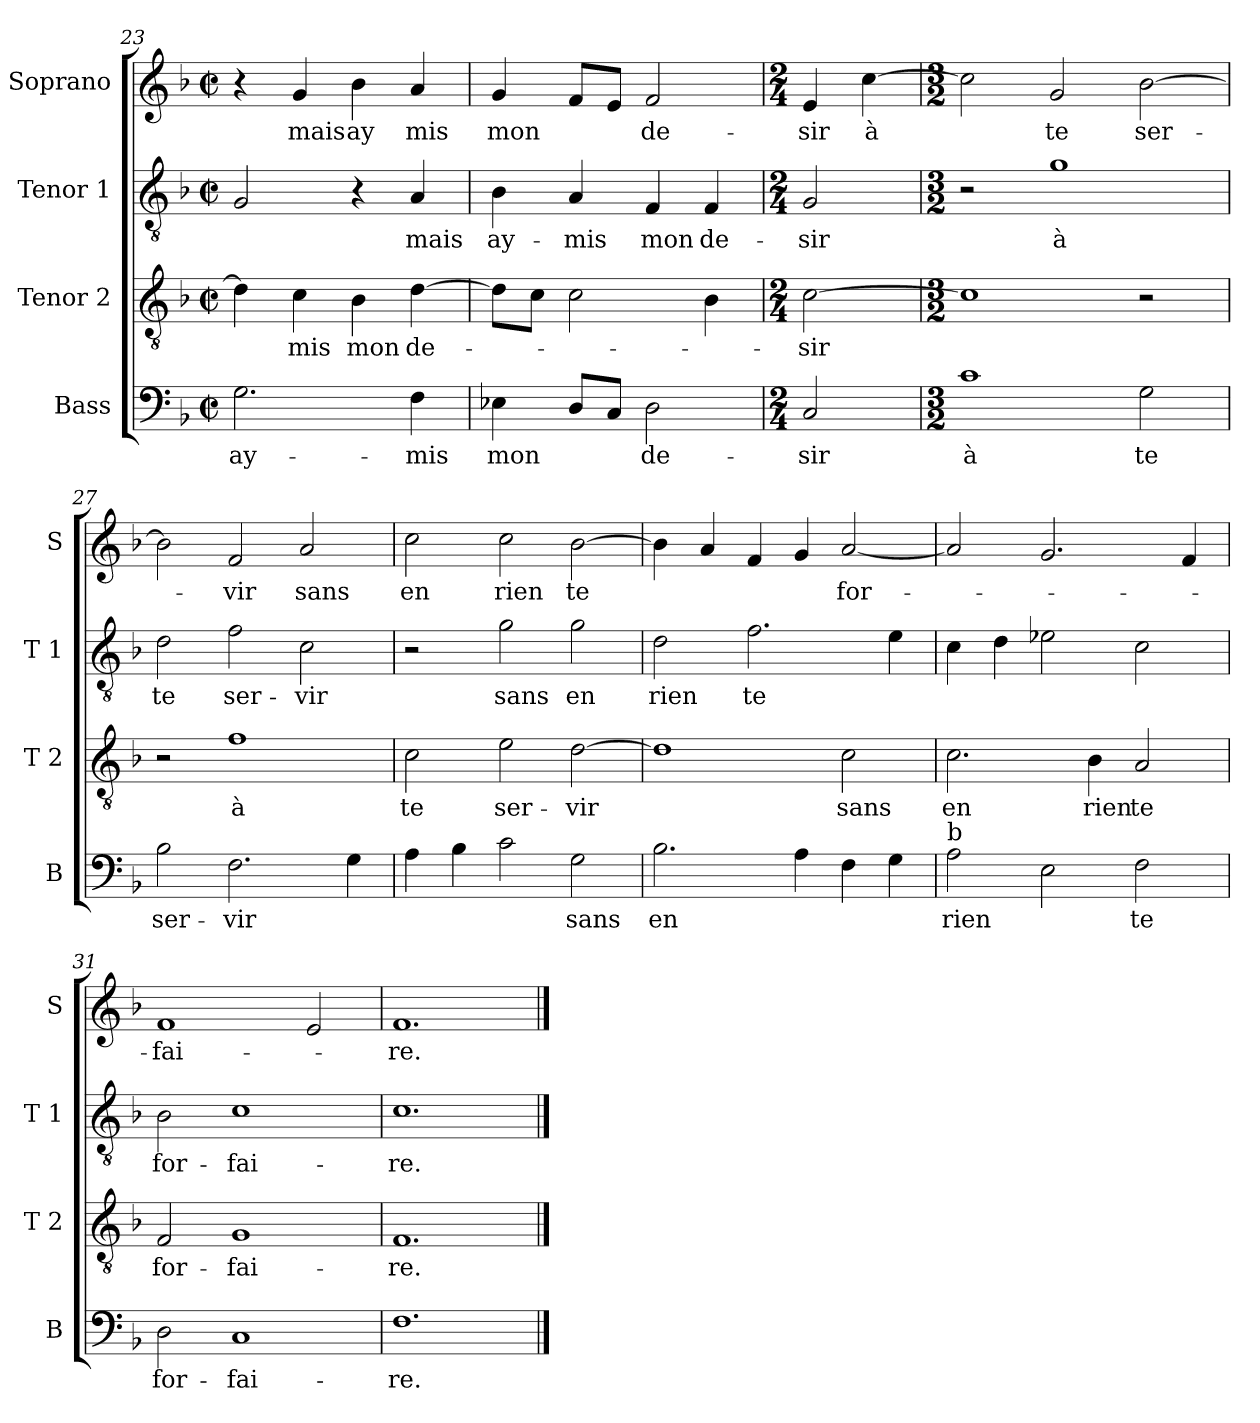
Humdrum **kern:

**kern	**text	**kern	**text	**kern	**text	**kern	**text
*part4	*part4	*part3	*part3	*part2	*part2	*part1	*part1
*staff4	*staff4	*staff3	*staff3	*staff2	*staff2	*staff1	*staff1
*I"Bass	*	*I"Tenor 2	*	*I"Tenor 1	*	*I"Soprano	*
*I'B	*	*I'T 2	*	*I'T 1	*	*I'S	*
*clefF4	*	*clefGv2	*	*clefGv2	*	*clefG2	*
*k[b-]	*	*k[b-]	*	*k[b-]	*	*k[b-]	*
*F:	*	*F:	*	*F:	*	*F:	*
*M2/2	*	*M2/2	*	*M2/2	*	*M2/2	*
*met(c|)	*	*met(c|)	*	*met(c|)	*	*met(c|)	*
=23	=23	=23	=23	=23	=23	=23	=23
2.G\	ay-	4d\]	.	2G/	.	4r	.
.	.	4c\	mis	.	.	4g/	mais
.	.	4B-\	mon	4r	.	4b-\	ay
4F\	-mis	[4d\	de-	4A/	mais	4a/	mis
=24	=24	=24	=24	=24	=24	=24	=24
4E-X\	mon	8d\L]	.	4B-\	ay-	4g/	mon
.	.	8c\J	.	.	.	.	.
8D/L	.	2c\	.	4A/	-mis	8f/L	.
8C/J	.	.	.	.	.	8e/J	.
2D\	de-	.	.	4F/	mon	2f/	de-
.	.	4B-\	.	4F/	de-	.	.
=25	=25	=25	=25	=25	=25	=25	=25
*M2/4	*	*M2/4	*	*M2/4	*	*M2/4	*
2C/	-sir	[2c\	-sir	2G/	-sir	4e/	-sir
.	.	.	.	.	.	[4cc\	à
=26	=26	=26	=26	=26	=26	=26	=26
*M3/2	*	*M3/2	*	*M3/2	*	*M3/2	*
1c	à	1c]	.	2r	.	2cc\]	.
.	.	.	.	1g	à	2g/	te
2G\	te	2r	.	.	.	[2b-\	ser-
!!LO:LB:g=z
=27	=27	=27	=27	=27	=27	=27	=27
2B-\	ser-	2r	.	2d\	te	2b-\]	.
2.F\	-vir	1f	à	2f\	ser-	2f/	-vir
.	.	.	.	2c\	-vir	2a/	sans
4G\	.	.	.	.	.	.	.
=28	=28	=28	=28	=28	=28	=28	=28
4A\	.	2c\	te	2r	.	2cc\	en
4B-\	.	.	.	.	.	.	.
2c\	.	2e\	ser-	2g\	sans	2cc\	rien
2G\	sans	[2d\	-vir	2g\	en	[2b-\	te
=29	=29	=29	=29	=29	=29	=29	=29
2.B-\	en	1d]	.	2d\	rien	4b-\]	.
.	.	.	.	.	.	4a/	.
.	.	.	.	2.f\	te	4f/	.
4A\	.	.	.	.	.	4g/	.
4F\	.	2c\	sans	.	.	[2a/	for-
4G\	.	.	.	4e\	.	.	.
=30	=30	=30	=30	=30	=30	=30	=30
!LO:TX:a:t=b	!	!	!	!	!	!	!
2A\	rien	2.c\	en	4c\	.	2a/]	.
.	.	.	.	4d\	.	.	.
2E\	.	.	.	2e-X\	.	2.g/	.
.	.	4B-\	rien	.	.	.	.
2F\	te	2A/	te	2c\	.	.	.
.	.	.	.	.	.	4f/	.
=31	=31	=31	=31	=31	=31	=31	=31
2D\	for-	2F/	for-	2B-\	for-	1f	-fai-
1C	-fai-	1G	-fai-	1c	-fai-	.	.
.	.	.	.	.	.	2e/	.
=32	=32	=32	=32	=32	=32	=32	=32
1.F	-re.	1.F	-re.	1.c	-re.	1.f	-re.
==	==	==	==	==	==	==	==
*-	*-	*-	*-	*-	*-	*-	*-
